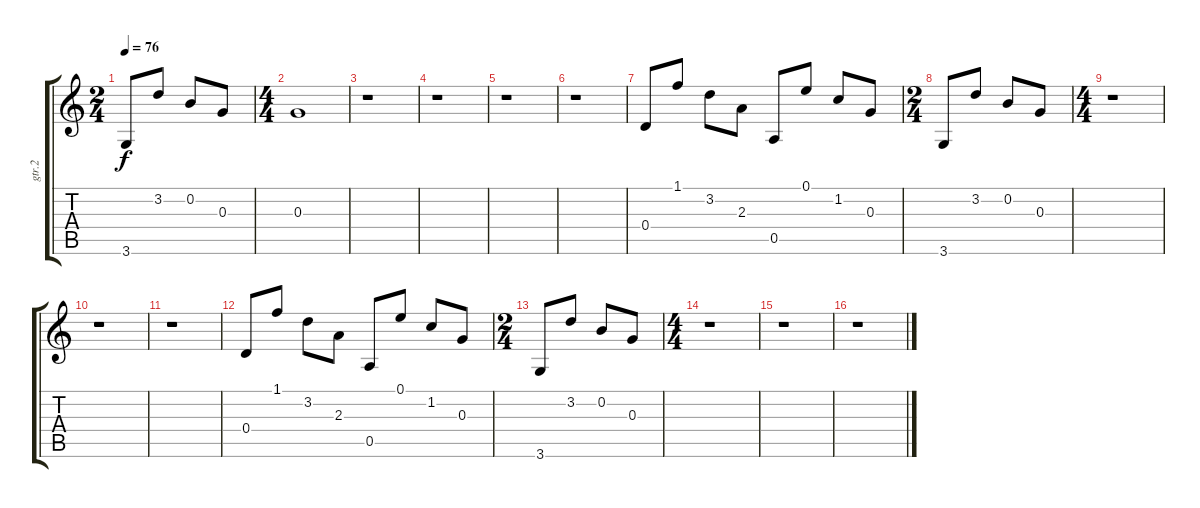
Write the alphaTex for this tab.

\track ("gtr.2" "gtr.2") {instrument acousticguitarsteel}
\staff {score tabs}
\tuning (E4 B3 G3 D3 A2 E2) {hide}
\ts (2 4)
\tempo 76
\clef g2
\ks c
3.6.8{dy f} 3.2.8 0.2.8 0.3.8 |
\ts (4 4)
0.3.1 |
r.1 |
r.1 |
r.1 |
r.1 |
0.4.8 1.1.8 3.2.8 2.3.8 0.5.8 0.1.8 1.2.8 0.3.8 |
\ts (2 4)
3.6.8 3.2.8 0.2.8 0.3.8 |
\ts (4 4)
r.1 |
r.1 |
r.1 |
0.4.8 1.1.8 3.2.8 2.3.8 0.5.8 0.1.8 1.2.8 0.3.8 |
\ts (2 4)
3.6.8 3.2.8 0.2.8 0.3.8 |
\ts (4 4)
r.1 |
r.1 |
r.1
